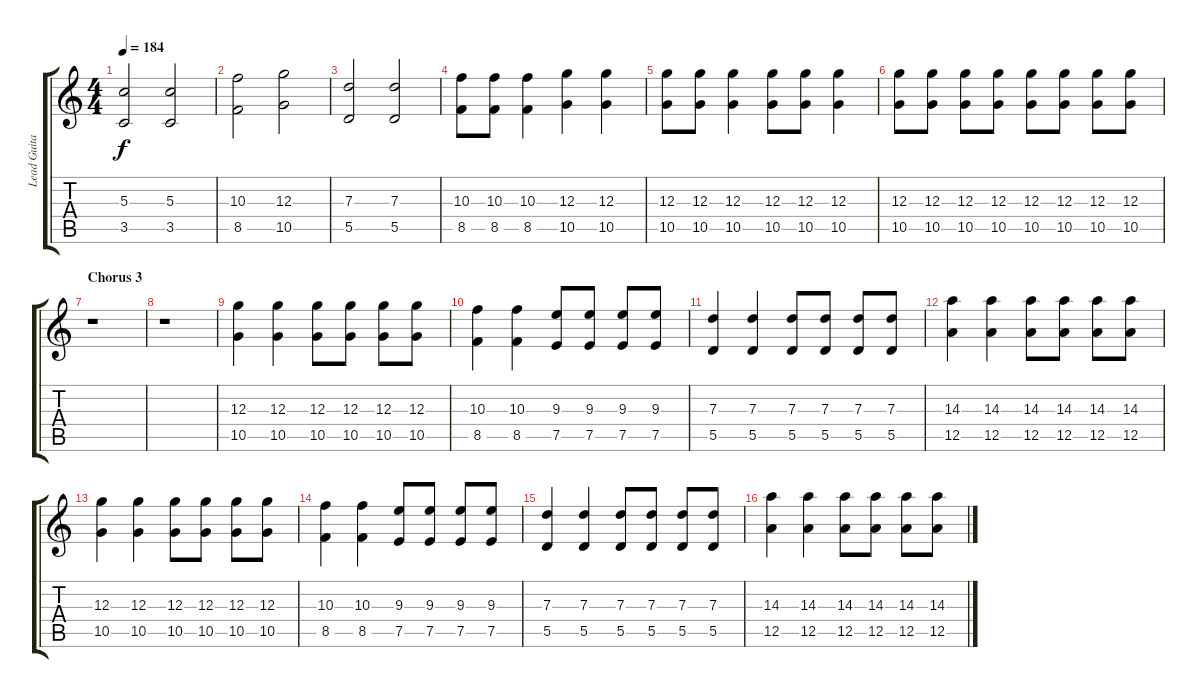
\track ("Lead Guitar" "Lead Guita") {instrument distortionguitar}
\staff {score tabs}
\tuning (E4 B3 G3 D3 A2 E2) {hide}
\ts (4 4)
\tempo 184
\clef g2
\ks c
(5.3 3.5).2{dy f} (5.3 3.5).2 |
(10.3 8.5).2 (12.3 10.5).2 |
(7.3 5.5).2 (7.3 5.5).2 |
(10.3 8.5).8 (10.3 8.5).8 (10.3 8.5).4 (12.3 10.5).4 (12.3 10.5).4 |
(12.3 10.5).8 (12.3 10.5).8 (12.3 10.5).4 (12.3 10.5).8 (12.3 10.5).8 (12.3 10.5).4 |
(12.3 10.5).8 (12.3 10.5).8 (12.3 10.5).8 (12.3 10.5).8 (12.3 10.5).8 (12.3 10.5).8 (12.3 10.5).8 (12.3 10.5).8 |
\section ("" "Chorus 3")
r.1 |
r.1 |
(12.3 10.5).4 (12.3 10.5).4 (12.3 10.5).8 (12.3 10.5).8 (12.3 10.5).8 (12.3 10.5).8 |
(10.3 8.5).4 (10.3 8.5).4 (9.3 7.5).8 (9.3 7.5).8 (9.3 7.5).8 (9.3 7.5).8 |
(7.3 5.5).4 (7.3 5.5).4 (7.3 5.5).8 (7.3 5.5).8 (7.3 5.5).8 (7.3 5.5).8 |
(14.3 12.5).4 (14.3 12.5).4 (14.3 12.5).8 (14.3 12.5).8 (14.3 12.5).8 (14.3 12.5).8 |
(12.3 10.5).4 (12.3 10.5).4 (12.3 10.5).8 (12.3 10.5).8 (12.3 10.5).8 (12.3 10.5).8 |
(10.3 8.5).4 (10.3 8.5).4 (9.3 7.5).8 (9.3 7.5).8 (9.3 7.5).8 (9.3 7.5).8 |
(7.3 5.5).4 (7.3 5.5).4 (7.3 5.5).8 (7.3 5.5).8 (7.3 5.5).8 (7.3 5.5).8 |
(14.3 12.5).4 (14.3 12.5).4 (14.3 12.5).8 (14.3 12.5).8 (14.3 12.5).8 (14.3 12.5).8
